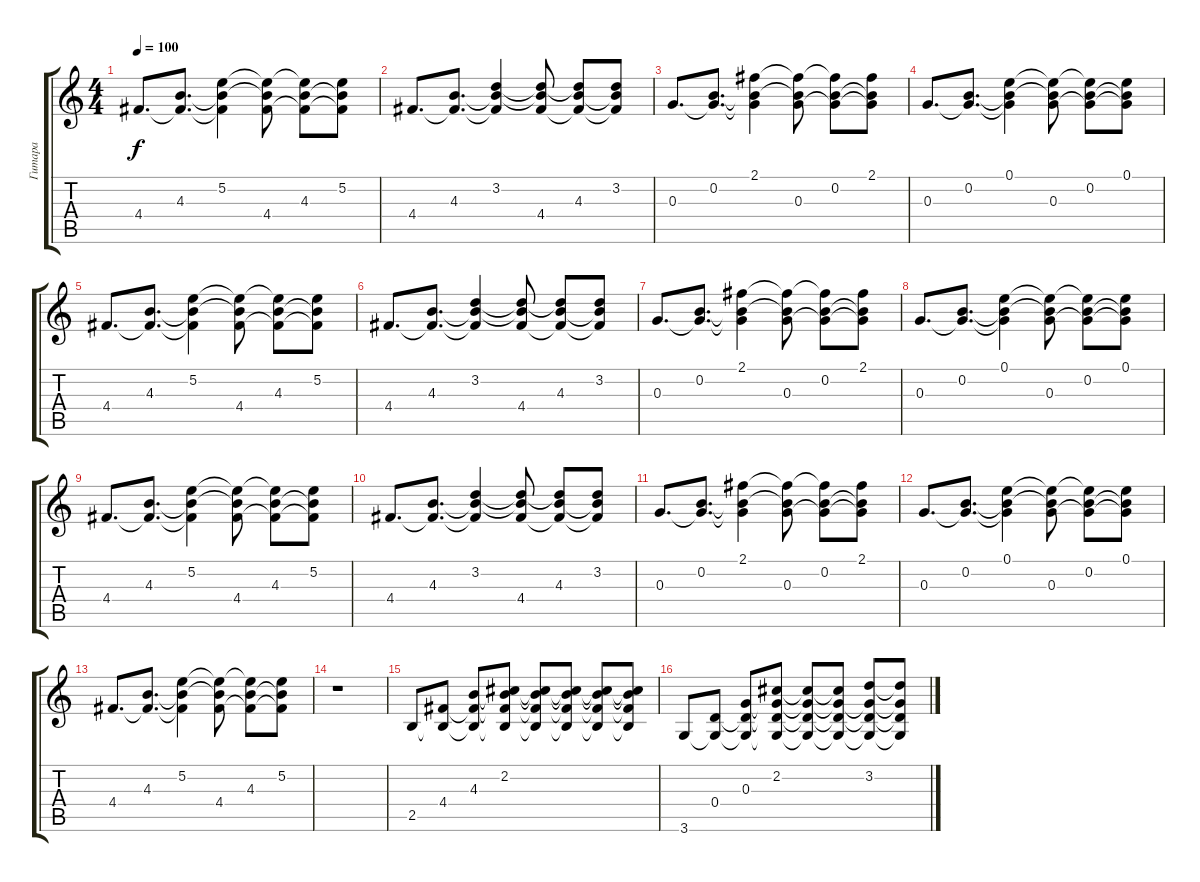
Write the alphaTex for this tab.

\track ("Гитара" "Гитара") {instrument acousticguitarsteel}
\staff {score tabs}
\tuning (E4 B3 G3 D3 A2 E2) {hide}
\ts (4 4)
\tempo 100
\clef g2
\ks c
4.4.8{d dy f} (4.3 4.4{t}).8{d} (5.2 4.3{t} 4.4{t}).4 (5.2{t} 4.3{t} 4.4).8 (5.2{t} 4.3 4.4{t}).8 (5.2 4.3{t} 4.4{t}).8 |
4.4.8{d} (4.3 4.4{t}).8{d} (3.2 4.3{t} 4.4{t}).4 (3.2{t} 4.3{t} 4.4).8 (3.2{t} 4.3 4.4{t}).8 (3.2 4.3{t} 4.4{t}).8 |
0.3.8{d} (0.2 0.3{t}).8{d} (2.1 0.2{t} 0.3{t}).4 (2.1{t} 0.2{t} 0.3).8 (2.1{t} 0.2 0.3{t}).8 (2.1 0.2{t} 0.3{t}).8 |
0.3.8{d} (0.2 0.3{t}).8{d} (0.1 0.2{t} 0.3{t}).4 (0.1{t} 0.2{t} 0.3).8 (0.1{t} 0.2 0.3{t}).8 (0.1 0.2{t} 0.3{t}).8 |
4.4.8{d} (4.3 4.4{t}).8{d} (5.2 4.3{t} 4.4{t}).4 (5.2{t} 4.3{t} 4.4).8 (5.2{t} 4.3 4.4{t}).8 (5.2 4.3{t} 4.4{t}).8 |
4.4.8{d} (4.3 4.4{t}).8{d} (3.2 4.3{t} 4.4{t}).4 (3.2{t} 4.3{t} 4.4).8 (3.2{t} 4.3 4.4{t}).8 (3.2 4.3{t} 4.4{t}).8 |
0.3.8{d} (0.2 0.3{t}).8{d} (2.1 0.2{t} 0.3{t}).4 (2.1{t} 0.2{t} 0.3).8 (2.1{t} 0.2 0.3{t}).8 (2.1 0.2{t} 0.3{t}).8 |
0.3.8{d} (0.2 0.3{t}).8{d} (0.1 0.2{t} 0.3{t}).4 (0.1{t} 0.2{t} 0.3).8 (0.1{t} 0.2 0.3{t}).8 (0.1 0.2{t} 0.3{t}).8 |
4.4.8{d} (4.3 4.4{t}).8{d} (5.2 4.3{t} 4.4{t}).4 (5.2{t} 4.3{t} 4.4).8 (5.2{t} 4.3 4.4{t}).8 (5.2 4.3{t} 4.4{t}).8 |
4.4.8{d} (4.3 4.4{t}).8{d} (3.2 4.3{t} 4.4{t}).4 (3.2{t} 4.3{t} 4.4).8 (3.2{t} 4.3 4.4{t}).8 (3.2 4.3{t} 4.4{t}).8 |
0.3.8{d} (0.2 0.3{t}).8{d} (2.1 0.2{t} 0.3{t}).4 (2.1{t} 0.2{t} 0.3).8 (2.1{t} 0.2 0.3{t}).8 (2.1 0.2{t} 0.3{t}).8 |
0.3.8{d} (0.2 0.3{t}).8{d} (0.1 0.2{t} 0.3{t}).4 (0.1{t} 0.2{t} 0.3).8 (0.1{t} 0.2 0.3{t}).8 (0.1 0.2{t} 0.3{t}).8 |
4.4.8{d} (4.3 4.4{t}).8{d} (5.2 4.3{t} 4.4{t}).4 (5.2{t} 4.3{t} 4.4).8 (5.2{t} 4.3 4.4{t}).8 (5.2 4.3{t} 4.4{t}).8 |
r.1 |
2.5.8 (4.4 2.5{t}).8 (4.3 4.4{t} 2.5{t}).8 (2.2 4.3{t} 4.4{t} 2.5{t}).8 (2.2{t} 4.3{t} 4.4{t} 2.5{t}).8 (2.2{t} 4.3{t} 4.4{t} 2.5{t}).8 (2.2{t} 4.3{t} 4.4{t} 2.5{t}).8 (2.2{t} 4.3{t} 4.4{t} 2.5{t}).8 |
3.6.8 (0.4 3.6{t}).8 (0.3 0.4{t} 3.6{t}).8 (2.2 0.3{t} 0.4{t} 3.6{t}).8 (2.2{t} 0.3{t} 0.4{t} 3.6{t}).8 (2.2{t} 0.3{t} 0.4{t} 3.6{t}).8 (3.2 0.3{t} 0.4{t} 3.6{t}).8 (3.2{t} 0.3{t} 0.4{t} 3.6{t}).8
